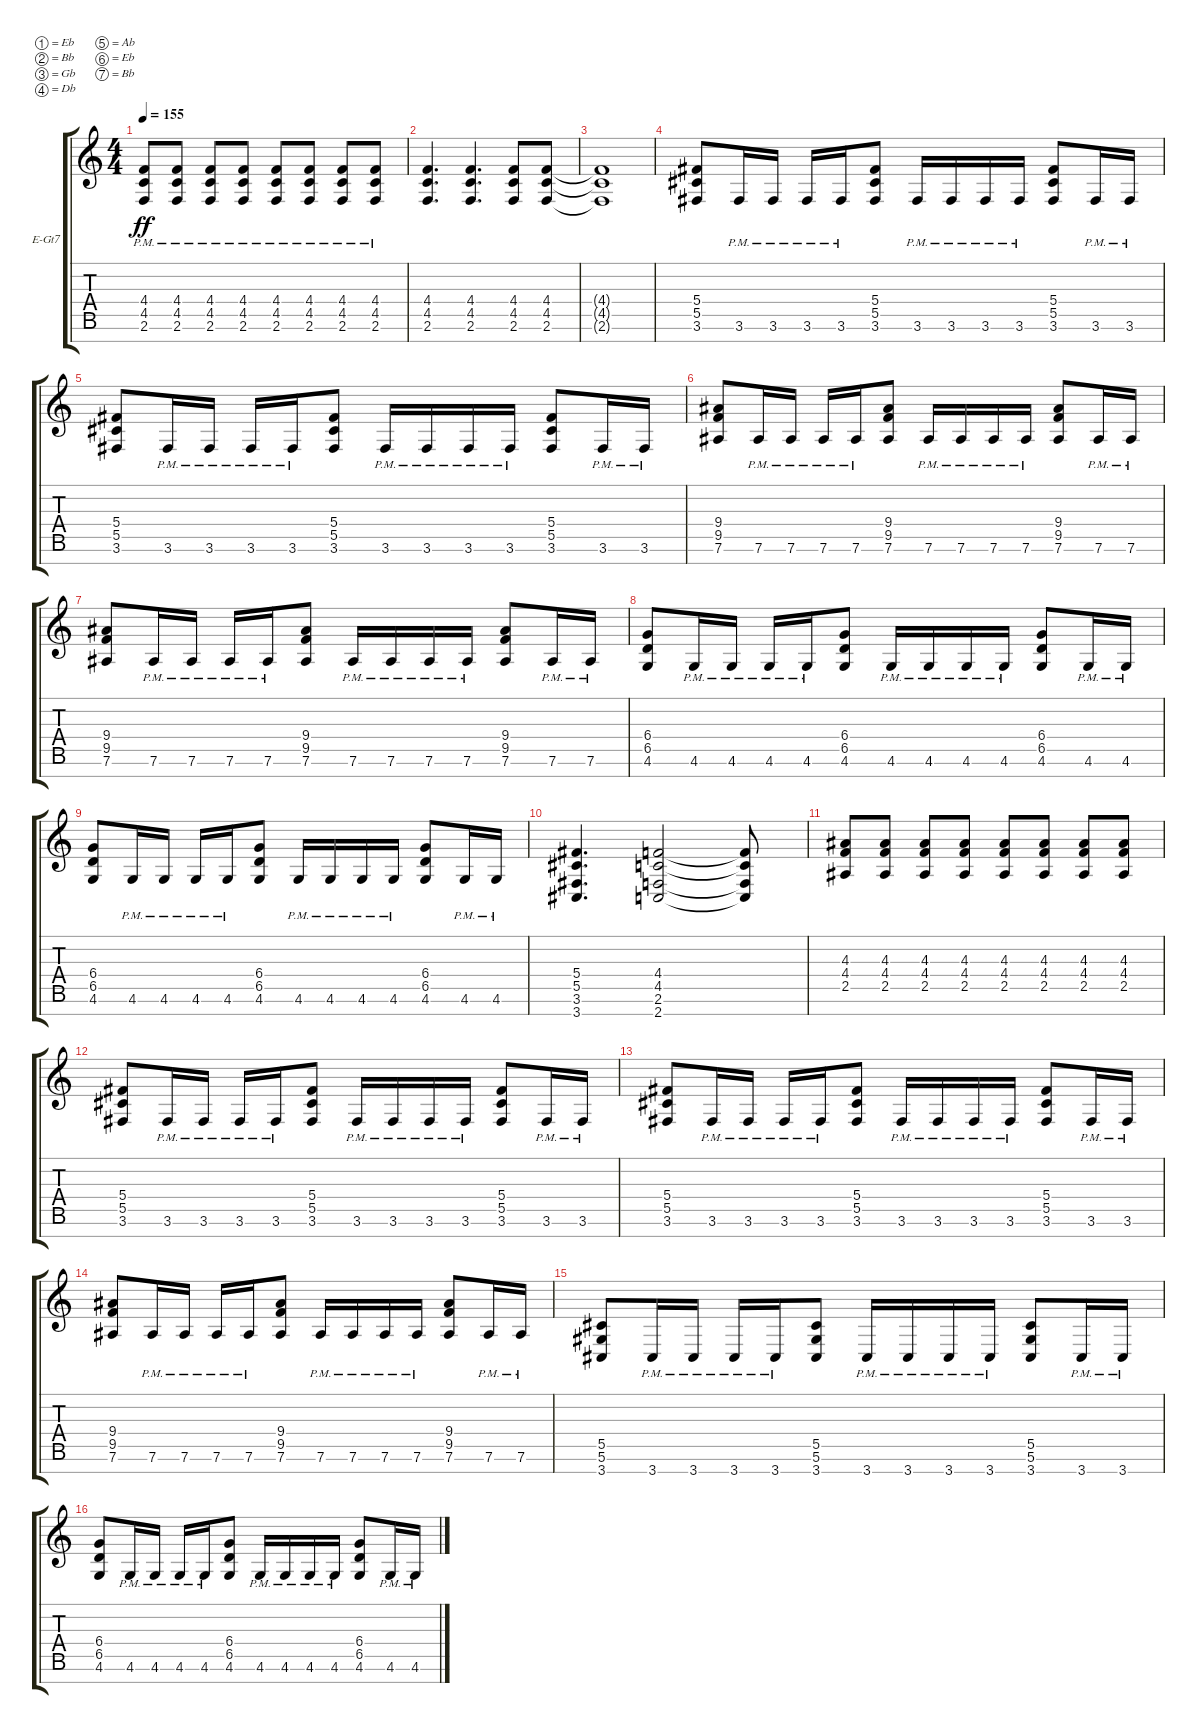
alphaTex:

\defaultSystemsLayout 4
\bracketExtendMode groupsimilarinstruments
\firstSystemTrackNameOrientation horizontal
\otherSystemsTrackNameOrientation horizontal
\track ("Electric Guitar" "E-Gt7") {instrument distortionguitar}
\staff {score tabs}
\tuning (Eb4 Bb3 Gb3 Db3 Ab2 Eb2 Bb1)
\ts (4 4)
\tempo 155
\clef g2
\scale
0.333333
\ks c
(2.6{pm} 4.5{pm} 4.4).8{dy ff} (2.6{pm} 4.5{pm} 4.4).8 (2.6{pm} 4.5{pm} 4.4).8 (2.6{pm} 4.5{pm} 4.4).8 (2.6{pm} 4.5{pm} 4.4).8 (2.6{pm} 4.5{pm} 4.4).8 (2.6{pm} 4.5{pm} 4.4).8 (4.5{pm} 2.6{pm} 4.4).8 |
\scale
0.333333 (2.6 4.5 4.4).4{d} (4.5 2.6 4.4).4{d} (2.6 4.5 4.4).8 (4.5 2.6 4.4).8 |
\scale
0.333333 (2.6{t} 4.5{t} 4.4{t}).1 |
\scale
0.333333 (5.4 5.5 3.6).8 3.6{pm}.16 3.6{pm}.16 3.6{pm}.16 3.6{pm}.16 (5.4 5.5 3.6).8 3.6{pm}.16 3.6{pm}.16 3.6{pm}.16 3.6{pm}.16 (5.4 5.5 3.6).8 3.6{pm}.16 3.6{pm}.16 |
\scale
0.333333 (5.4 5.5 3.6).8 3.6{pm}.16 3.6{pm}.16 3.6{pm}.16 3.6{pm}.16 (5.4 5.5 3.6).8 3.6{pm}.16 3.6{pm}.16 3.6{pm}.16 3.6{pm}.16 (5.4 5.5 3.6).8 3.6{pm}.16 3.6{pm}.16 |
\scale
0.333333 (9.4 9.5 7.6).8 7.6{pm}.16 7.6{pm}.16 7.6{pm}.16 7.6{pm}.16 (9.4 9.5 7.6).8 7.6{pm}.16 7.6{pm}.16 7.6{pm}.16 7.6{pm}.16 (9.4 9.5 7.6).8 7.6{pm}.16 7.6{pm}.16 |
\scale
0.333333 (9.4 9.5 7.6).8 7.6{pm}.16 7.6{pm}.16 7.6{pm}.16 7.6{pm}.16 (9.4 9.5 7.6).8 7.6{pm}.16 7.6{pm}.16 7.6{pm}.16 7.6{pm}.16 (9.4 9.5 7.6).8 7.6{pm}.16 7.6{pm}.16 |
\scale
0.333333 (6.4 6.5 4.6).8 4.6{pm}.16 4.6{pm}.16 4.6{pm}.16 4.6{pm}.16 (6.4 6.5 4.6).8 4.6{pm}.16 4.6{pm}.16 4.6{pm}.16 4.6{pm}.16 (6.4 6.5 4.6).8 4.6{pm}.16 4.6{pm}.16 |
\scale
0.333333 (6.4 6.5 4.6).8 4.6{pm}.16 4.6{pm}.16 4.6{pm}.16 4.6{pm}.16 (6.4 6.5 4.6).8 4.6{pm}.16 4.6{pm}.16 4.6{pm}.16 4.6{pm}.16 (6.4 6.5 4.6).8 4.6{pm}.16 4.6{pm}.16 |
\scale
0.333333 (3.7 3.6 5.5 5.4).4{d} (2.7 2.6 4.5 4.4).2 (4.5{t} 2.7{t} 2.6{t} 4.4{t}).8 |
\scale
0.333333 (2.5 4.4 4.3).8 (4.4 2.5 4.3).8 (4.4 2.5 4.3).8 (4.4 2.5 4.3).8 (4.4 2.5 4.3).8 (4.4 2.5 4.3).8 (4.4 2.5 4.3).8 (4.4 2.5 4.3).8 |
\scale
0.333333 (5.4 5.5 3.6).8 3.6{pm}.16 3.6{pm}.16 3.6{pm}.16 3.6{pm}.16 (5.4 5.5 3.6).8 3.6{pm}.16 3.6{pm}.16 3.6{pm}.16 3.6{pm}.16 (5.4 5.5 3.6).8 3.6{pm}.16 3.6{pm}.16 |
\scale
0.333333 (5.4 5.5 3.6).8 3.6{pm}.16 3.6{pm}.16 3.6{pm}.16 3.6{pm}.16 (5.4 5.5 3.6).8 3.6{pm}.16 3.6{pm}.16 3.6{pm}.16 3.6{pm}.16 (5.4 5.5 3.6).8 3.6{pm}.16 3.6{pm}.16 |
\scale
0.333333 (9.4 9.5 7.6).8 7.6{pm}.16 7.6{pm}.16 7.6{pm}.16 7.6{pm}.16 (9.4 9.5 7.6).8 7.6{pm}.16 7.6{pm}.16 7.6{pm}.16 7.6{pm}.16 (9.4 9.5 7.6).8 7.6{pm}.16 7.6{pm}.16 |
\scale
0.333333 (3.7 5.6 5.5).8 3.7{pm}.16 3.7{pm}.16 3.7{pm}.16 3.7{pm}.16 (3.7 5.5 5.6).8 3.7{pm}.16 3.7{pm}.16 3.7{pm}.16 3.7{pm}.16 (3.7 5.6 5.5).8 3.7{pm}.16 3.7{pm}.16 |
\scale
0.333333 (6.4 6.5 4.6).8 4.6{pm}.16 4.6{pm}.16 4.6{pm}.16 4.6{pm}.16 (6.4 6.5 4.6).8 4.6{pm}.16 4.6{pm}.16 4.6{pm}.16 4.6{pm}.16 (6.4 6.5 4.6).8 4.6{pm}.16 4.6{pm}.16
